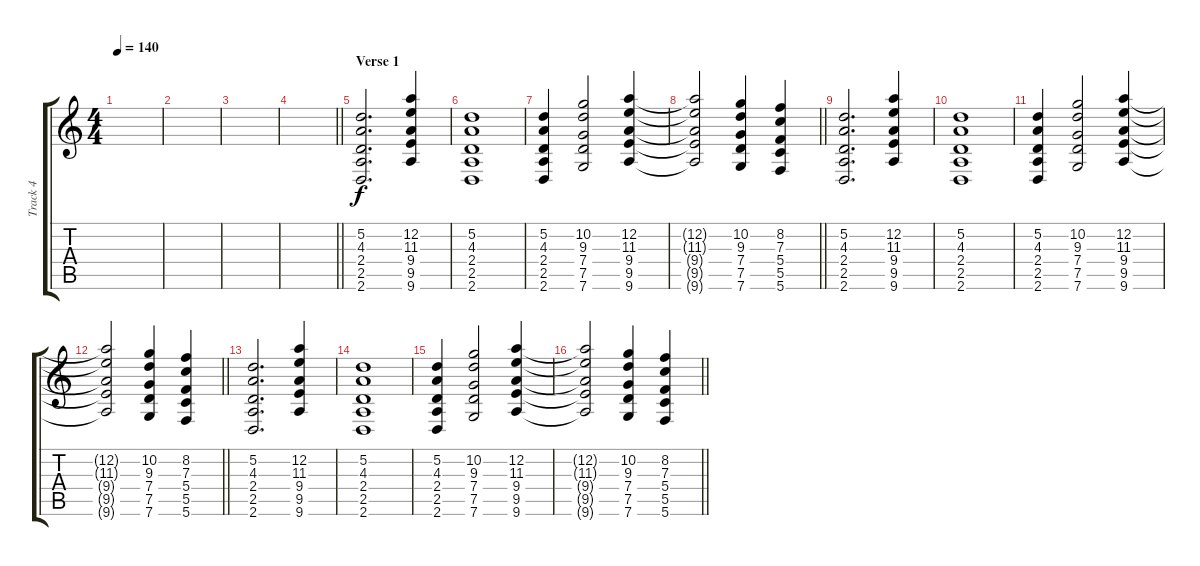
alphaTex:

\track ("Track 4" "Track 4") {instrument overdrivenguitar}
\staff {score tabs}
\tuning (D4 A3 F3 C3 G2 C2) {hide}
\ts (4 4)
\tempo 140
\clef g2
\ks c
|
|
|
\barLineRight lightlight
|
\section ("" "Verse 1")
(5.2 4.3 2.4 2.5 2.6).2{d volume 6 instrument acousticguitarsteel} (12.2 11.3 9.4 9.5 9.6).4 |
(5.2 4.3 2.4 2.5 2.6).1 |
(5.2 4.3 2.4 2.5 2.6).4 (10.2 9.3 7.4 7.5 7.6).2 (12.2 11.3 9.4 9.5 9.6).4 |
\barLineRight lightlight
(12.2{t} 11.3{t} 9.4{t} 9.5{t} 9.6{t}).2 (10.2 9.3 7.4 7.5 7.6).4 (8.2 7.3 5.4 5.5 5.6).4 |
(5.2 4.3 2.4 2.5 2.6).2{d instrument acousticguitarsteel} (12.2 11.3 9.4 9.5 9.6).4 |
(5.2 4.3 2.4 2.5 2.6).1 |
(5.2 4.3 2.4 2.5 2.6).4 (10.2 9.3 7.4 7.5 7.6).2 (12.2 11.3 9.4 9.5 9.6).4 |
\barLineRight lightlight
(12.2{t} 11.3{t} 9.4{t} 9.5{t} 9.6{t}).2 (10.2 9.3 7.4 7.5 7.6).4 (8.2 7.3 5.4 5.5 5.6).4 |
(5.2 4.3 2.4 2.5 2.6).2{d instrument acousticguitarsteel} (12.2 11.3 9.4 9.5 9.6).4 |
(5.2 4.3 2.4 2.5 2.6).1 |
(5.2 4.3 2.4 2.5 2.6).4 (10.2 9.3 7.4 7.5 7.6).2 (12.2 11.3 9.4 9.5 9.6).4 |
\barLineRight lightlight
(12.2{t} 11.3{t} 9.4{t} 9.5{t} 9.6{t}).2 (10.2 9.3 7.4 7.5 7.6).4 (8.2 7.3 5.4 5.5 5.6).4
